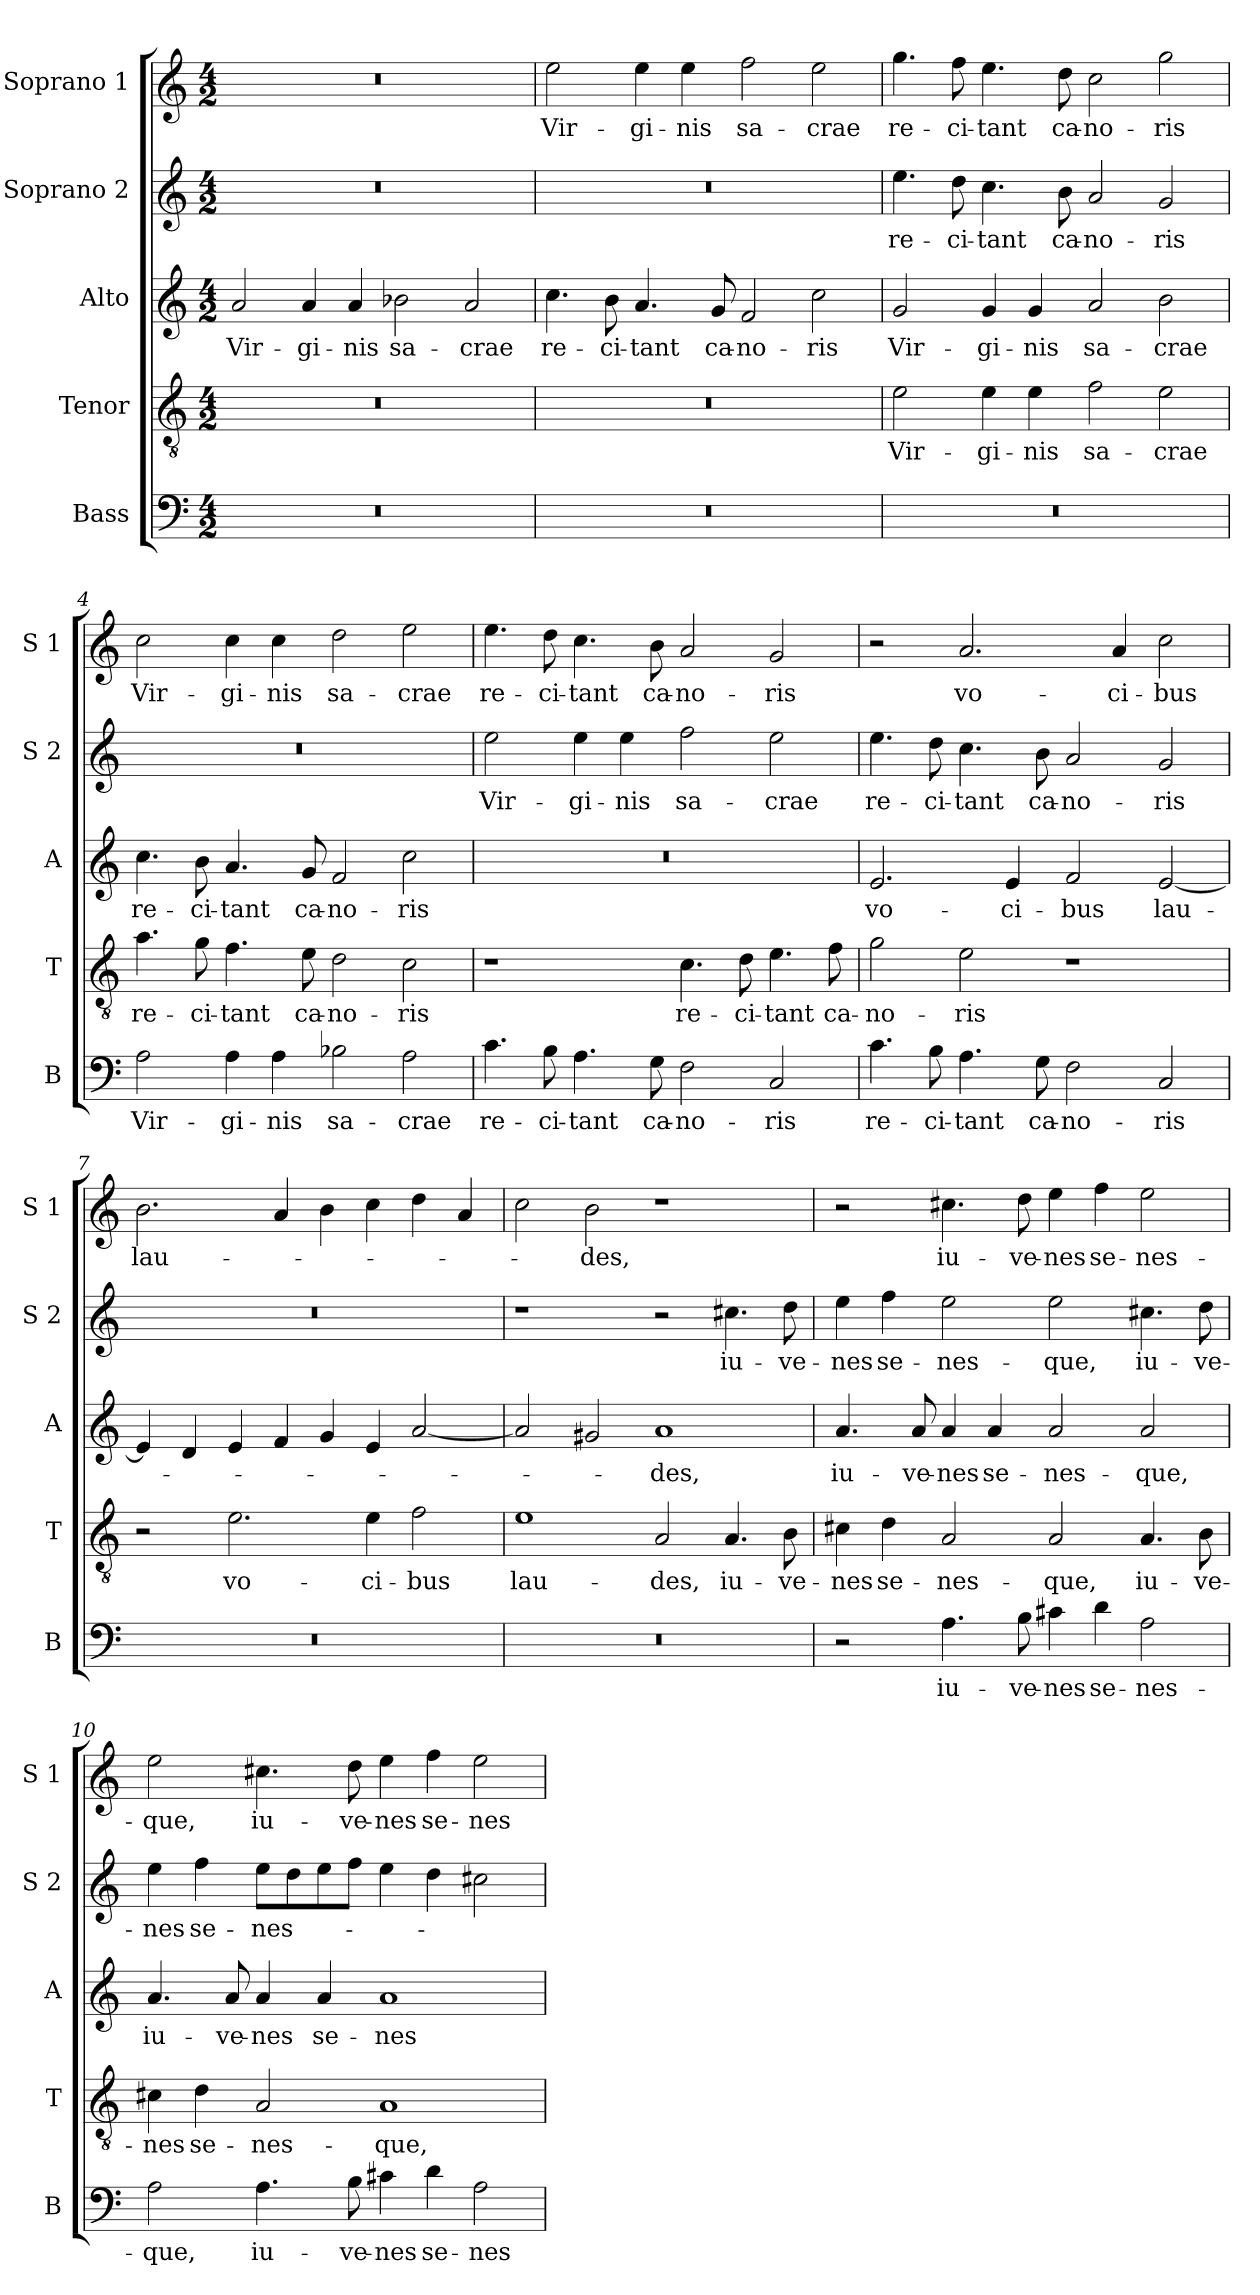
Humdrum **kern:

**kern	**text	**kern	**text	**kern	**text	**kern	**text	**kern	**text
*part5	*part5	*part4	*part4	*part3	*part3	*part2	*part2	*part1	*part1
*staff5	*staff5	*staff4	*staff4	*staff3	*staff3	*staff2	*staff2	*staff1	*staff1
*I"Bass	*	*I"Tenor	*	*I"Alto	*	*I"Soprano 2	*	*I"Soprano 1	*
*I'B	*	*I'T	*	*I'A	*	*I'S 2	*	*I'S 1	*
*clefF4	*	*clefGv2	*	*clefG2	*	*clefG2	*	*clefG2	*
*k[]	*	*k[]	*	*k[]	*	*k[]	*	*k[]	*
*C:	*	*C:	*	*C:	*	*C:	*	*C:	*
*M4/2	*	*M4/2	*	*M4/2	*	*M4/2	*	*M4/2	*
=1	=1	=1	=1	=1	=1	=1	=1	=1	=1
!	!	!	!	!	!LO:LY:b	!	!	!	!
0r	.	0r	.	2a/	Vir-	0r	.	0r	.
!	!	!	!	!	!LO:LY:b	!	!	!	!
.	.	.	.	4a/	-gi-	.	.	.	.
!	!	!	!	!	!LO:LY:b	!	!	!	!
.	.	.	.	4a/	-nis	.	.	.	.
!	!	!	!	!	!LO:LY:b	!	!	!	!
.	.	.	.	2b-X\	sa-	.	.	.	.
!	!	!	!	!	!LO:LY:b	!	!	!	!
.	.	.	.	2a/	-crae	.	.	.	.
=2	=2	=2	=2	=2	=2	=2	=2	=2	=2
!	!	!	!	!	!LO:LY:b	!	!	!	!LO:LY:b
0r	.	0r	.	4.cc\	re-	0r	.	2ee\	Vir-
!	!	!	!	!	!LO:LY:b	!	!	!	!
.	.	.	.	8b\	-ci-	.	.	.	.
!	!	!	!	!	!LO:LY:b	!	!	!	!LO:LY:b
.	.	.	.	4.a/	-tant	.	.	4ee\	-gi-
!	!	!	!	!	!	!	!	!	!LO:LY:b
.	.	.	.	.	.	.	.	4ee\	-nis
!	!	!	!	!	!LO:LY:b	!	!	!	!
.	.	.	.	8g/	ca-	.	.	.	.
!	!	!	!	!	!LO:LY:b	!	!	!	!LO:LY:b
.	.	.	.	2f/	-no-	.	.	2ff\	sa-
!	!	!	!	!	!LO:LY:b	!	!	!	!LO:LY:b
.	.	.	.	2cc\	-ris	.	.	2ee\	-crae
=3	=3	=3	=3	=3	=3	=3	=3	=3	=3
!	!	!	!LO:LY:b	!	!LO:LY:b	!	!LO:LY:b	!	!LO:LY:b
0r	.	2e\	Vir-	2g/	Vir-	4.ee\	re-	4.gg\	re-
!	!	!	!	!	!	!	!LO:LY:b	!	!LO:LY:b
.	.	.	.	.	.	8dd\	-ci-	8ff\	-ci-
!	!	!	!LO:LY:b	!	!LO:LY:b	!	!LO:LY:b	!	!LO:LY:b
.	.	4e\	-gi-	4g/	-gi-	4.cc\	-tant	4.ee\	-tant
!	!	!	!LO:LY:b	!	!LO:LY:b	!	!	!	!
.	.	4e\	-nis	4g/	-nis	.	.	.	.
!	!	!	!	!	!	!	!LO:LY:b	!	!LO:LY:b
.	.	.	.	.	.	8b\	ca-	8dd\	ca-
!	!	!	!LO:LY:b	!	!LO:LY:b	!	!LO:LY:b	!	!LO:LY:b
.	.	2f\	sa-	2a/	sa-	2a/	-no-	2cc\	-no-
!	!	!	!LO:LY:b	!	!LO:LY:b	!	!LO:LY:b	!	!LO:LY:b
.	.	2e\	-crae	2b\	-crae	2g/	-ris	2gg\	-ris
!!LO:LB:g=z
=4	=4	=4	=4	=4	=4	=4	=4	=4	=4
!	!LO:LY:b	!	!LO:LY:b	!	!LO:LY:b	!	!	!	!LO:LY:b
2A\	Vir-	4.a\	re-	4.cc\	re-	0r	.	2cc\	Vir-
!	!	!	!LO:LY:b	!	!LO:LY:b	!	!	!	!
.	.	8g\	-ci-	8b\	-ci-	.	.	.	.
!	!LO:LY:b	!	!LO:LY:b	!	!LO:LY:b	!	!	!	!LO:LY:b
4A\	-gi-	4.f\	-tant	4.a/	-tant	.	.	4cc\	-gi-
!	!LO:LY:b	!	!	!	!	!	!	!	!LO:LY:b
4A\	-nis	.	.	.	.	.	.	4cc\	-nis
!	!	!	!LO:LY:b	!	!LO:LY:b	!	!	!	!
.	.	8e\	ca-	8g/	ca-	.	.	.	.
!	!LO:LY:b	!	!LO:LY:b	!	!LO:LY:b	!	!	!	!LO:LY:b
2B-X\	sa-	2d\	-no-	2f/	-no-	.	.	2dd\	sa-
!	!LO:LY:b	!	!LO:LY:b	!	!LO:LY:b	!	!	!	!LO:LY:b
2A\	-crae	2c\	-ris	2cc\	-ris	.	.	2ee\	-crae
=5	=5	=5	=5	=5	=5	=5	=5	=5	=5
!	!LO:LY:b	!	!	!	!	!	!LO:LY:b	!	!LO:LY:b
4.c\	re-	1r	.	0r	.	2ee\	Vir-	4.ee\	re-
!	!LO:LY:b	!	!	!	!	!	!	!	!LO:LY:b
8B\	-ci-	.	.	.	.	.	.	8dd\	-ci-
!	!LO:LY:b	!	!	!	!	!	!LO:LY:b	!	!LO:LY:b
4.A\	-tant	.	.	.	.	4ee\	-gi-	4.cc\	-tant
!	!	!	!	!	!	!	!LO:LY:b	!	!
.	.	.	.	.	.	4ee\	-nis	.	.
!	!LO:LY:b	!	!	!	!	!	!	!	!LO:LY:b
8G\	ca-	.	.	.	.	.	.	8b\	ca-
!	!LO:LY:b	!	!LO:LY:b	!	!	!	!LO:LY:b	!	!LO:LY:b
2F\	-no-	4.c\	re-	.	.	2ff\	sa-	2a/	-no-
!	!	!	!LO:LY:b	!	!	!	!	!	!
.	.	8d\	-ci-	.	.	.	.	.	.
!	!LO:LY:b	!	!LO:LY:b	!	!	!	!LO:LY:b	!	!LO:LY:b
2C/	-ris	4.e\	-tant	.	.	2ee\	-crae	2g/	-ris
!	!	!	!LO:LY:b	!	!	!	!	!	!
.	.	8f\	ca-	.	.	.	.	.	.
=6	=6	=6	=6	=6	=6	=6	=6	=6	=6
!	!LO:LY:b	!	!LO:LY:b	!	!LO:LY:b	!	!LO:LY:b	!	!
4.c\	re-	2g\	-no-	2.e/	vo-	4.ee\	re-	2r	.
!	!LO:LY:b	!	!	!	!	!	!LO:LY:b	!	!
8B\	-ci-	.	.	.	.	8dd\	-ci-	.	.
!	!LO:LY:b	!	!LO:LY:b	!	!	!	!LO:LY:b	!	!LO:LY:b
4.A\	-tant	2e\	-ris	.	.	4.cc\	-tant	2.a/	vo-
!	!	!	!	!	!LO:LY:b	!	!	!	!
.	.	.	.	4e/	-ci-	.	.	.	.
!	!LO:LY:b	!	!	!	!	!	!LO:LY:b	!	!
8G\	ca-	.	.	.	.	8b\	ca-	.	.
!	!LO:LY:b	!	!	!	!LO:LY:b	!	!LO:LY:b	!	!
2F\	-no-	1r	.	2f/	-bus	2a/	-no-	.	.
!	!	!	!	!	!	!	!	!	!LO:LY:b
.	.	.	.	.	.	.	.	4a/	-ci-
!	!LO:LY:b	!	!	!	!LO:LY:b	!	!LO:LY:b	!	!LO:LY:b
2C/	-ris	.	.	[2e/	lau-	2g/	-ris	2cc\	-bus
!!LO:PB:g=z
=7	=7	=7	=7	=7	=7	=7	=7	=7	=7
!	!	!	!	!	!	!	!	!	!LO:LY:b
0r	.	2r	.	4e/]	.	0r	.	2.b\	lau-
.	.	.	.	4d/	.	.	.	.	.
!	!	!	!LO:LY:b	!	!	!	!	!	!
.	.	2.e\	vo-	4e/	.	.	.	.	.
.	.	.	.	4f/	.	.	.	4a/	.
.	.	.	.	4g/	.	.	.	4b\	.
!	!	!	!LO:LY:b	!	!	!	!	!	!
.	.	4e\	-ci-	4e/	.	.	.	4cc\	.
!	!	!	!LO:LY:b	!	!	!	!	!	!
.	.	2f\	-bus	[2a/	.	.	.	4dd\	.
.	.	.	.	.	.	.	.	4a/	.
=8	=8	=8	=8	=8	=8	=8	=8	=8	=8
!	!	!	!LO:LY:b	!	!	!	!	!	!
0r	.	1e	lau-	2a/]	.	1r	.	2cc\	.
!	!	!	!	!	!	!	!	!	!LO:LY:b
.	.	.	.	2g#X/	.	.	.	2b\	-des,
!	!	!	!LO:LY:b	!	!LO:LY:b	!	!	!	!
.	.	2A/	-des,	1a	-des,	2r	.	1r	.
!	!	!	!LO:LY:b	!	!	!	!LO:LY:b	!	!
.	.	4.A/	iu-	.	.	4.cc#X\	iu-	.	.
!	!	!	!LO:LY:b	!	!	!	!LO:LY:b	!	!
.	.	8B\	-ve-	.	.	8dd\	-ve-	.	.
=9	=9	=9	=9	=9	=9	=9	=9	=9	=9
!	!	!	!LO:LY:b	!	!LO:LY:b	!	!LO:LY:b	!	!
2r	.	4c#X\	-nes	4.a/	iu-	4ee\	-nes	2r	.
!	!	!	!LO:LY:b	!	!	!	!LO:LY:b	!	!
.	.	4d\	se-	.	.	4ff\	se-	.	.
!	!	!	!	!	!LO:LY:b	!	!	!	!
.	.	.	.	8a/	-ve-	.	.	.	.
!	!LO:LY:b	!	!LO:LY:b	!	!LO:LY:b	!	!LO:LY:b	!	!LO:LY:b
4.A\	iu-	2A/	-nes-	4a/	-nes	2ee\	-nes-	4.cc#X\	iu-
!	!	!	!	!	!LO:LY:b	!	!	!	!
.	.	.	.	4a/	se-	.	.	.	.
!	!LO:LY:b	!	!	!	!	!	!	!	!LO:LY:b
8B\	-ve-	.	.	.	.	.	.	8dd\	-ve-
!	!LO:LY:b	!	!LO:LY:b	!	!LO:LY:b	!	!LO:LY:b	!	!LO:LY:b
4c#X\	-nes	2A/	-que,	2a/	-nes-	2ee\	-que,	4ee\	-nes
!	!LO:LY:b	!	!	!	!	!	!	!	!LO:LY:b
4d\	se-	.	.	.	.	.	.	4ff\	se-
!	!LO:LY:b	!	!LO:LY:b	!	!LO:LY:b	!	!LO:LY:b	!	!LO:LY:b
2A\	-nes-	4.A/	iu-	2a/	-que,	4.cc#X\	iu-	2ee\	-nes-
!	!	!	!LO:LY:b	!	!	!	!LO:LY:b	!	!
.	.	8B\	-ve-	.	.	8dd\	-ve-	.	.
!!LO:LB:g=z
=10	=10	=10	=10	=10	=10	=10	=10	=10	=10
!	!LO:LY:b	!	!LO:LY:b	!	!LO:LY:b	!	!LO:LY:b	!	!LO:LY:b
2A\	-que,	4c#X\	-nes	4.a/	iu-	4ee\	-nes	2ee\	-que,
!	!	!	!LO:LY:b	!	!	!	!LO:LY:b	!	!
.	.	4d\	se-	.	.	4ff\	se-	.	.
!	!	!	!	!	!LO:LY:b	!	!	!	!
.	.	.	.	8a/	-ve-	.	.	.	.
!	!LO:LY:b	!	!LO:LY:b	!	!LO:LY:b	!	!LO:LY:b	!	!LO:LY:b
4.A\	iu-	2A/	-nes-	4a/	-nes	8ee\L	-nes-	4.cc#X\	iu-
.	.	.	.	.	.	8dd\	.	.	.
!	!	!	!	!	!LO:LY:b	!	!	!	!
.	.	.	.	4a/	se-	8ee\	.	.	.
!	!LO:LY:b	!	!	!	!	!	!	!	!LO:LY:b
8B\	-ve-	.	.	.	.	8ff\J	.	8dd\	-ve-
!	!LO:LY:b	!	!LO:LY:b	!	!LO:LY:b	!	!	!	!LO:LY:b
4c#X\	-nes	1A	-que,	1a	-nes-	4ee\	.	4ee\	-nes
!	!LO:LY:b	!	!	!	!	!	!	!	!LO:LY:b
4d\	se-	.	.	.	.	4dd\	.	4ff\	se-
!	!LO:LY:b	!	!	!	!	!	!	!	!LO:LY:b
2A\	-nes-	.	.	.	.	2cc#X\	.	2ee\	-nes-
=	=	=	=	=	=	=	=	=	=
*-	*-	*-	*-	*-	*-	*-	*-	*-	*-
